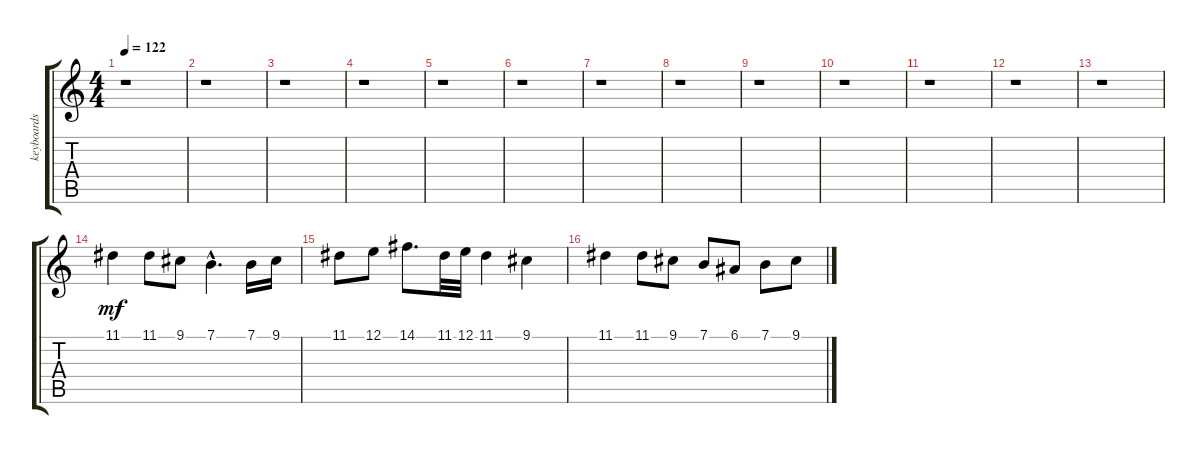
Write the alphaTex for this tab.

\track ("keyboards 2" "keyboards ") {instrument trumpet}
\staff {score tabs}
\tuning (E4 B3 G3 D3 A2 E2) {hide}
\ts (4 4)
\tempo 122
\clef g2
\ks c
r.1{dy f} |
r.1 |
r.1 |
r.1 |
r.1 |
r.1 |
r.1 |
r.1 |
r.1 |
r.1 |
r.1 |
r.1 |
r.1 |
11.1.4{dy mf instrument trumpet} 11.1.8 9.1.8 7.1{hac}.4{d} 7.1.16 9.1.16 |
11.1.8 12.1.8 14.1.8{d} 11.1.32 12.1.32 11.1.4 9.1.4 |
11.1.4 11.1.8 9.1.8 7.1.8 6.1.8 7.1.8 9.1.8
